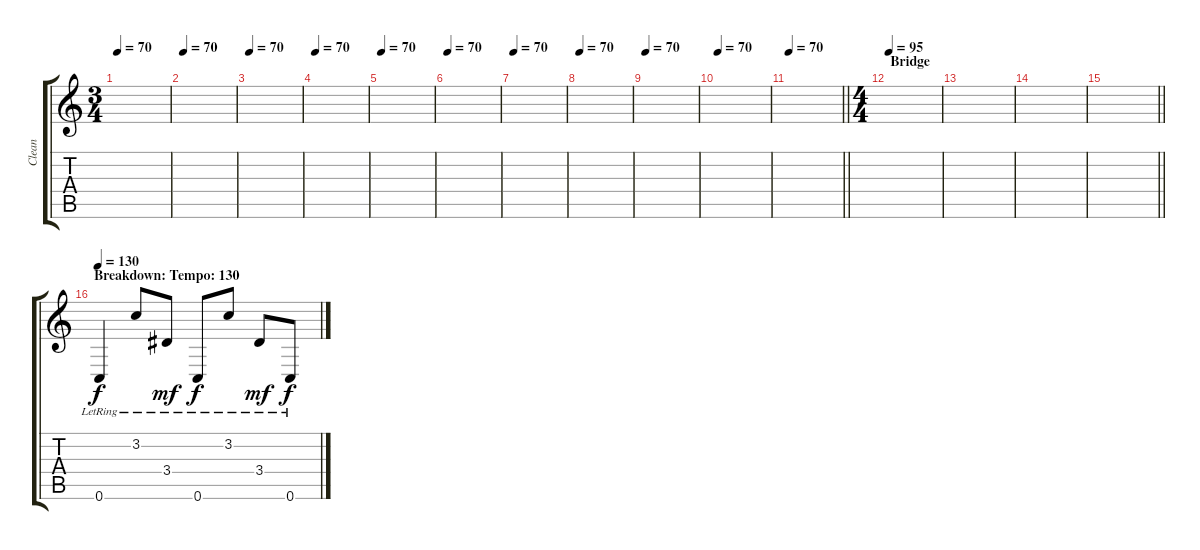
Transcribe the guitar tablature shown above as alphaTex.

\track ("Clean" "Clean") {instrument electricguitarjazz}
\staff {score tabs}
\tuning (D4 A3 F3 C3 G2 C2) {hide}
\ts (3 4)
\tempo 70
\clef g2
\ks c
|
\tempo 70
|
\tempo 70
|
\tempo 70
|
\tempo 70
|
\tempo 70
|
\tempo 70
|
\tempo 70
|
\tempo 70
|
\tempo 70
|
\tempo 70
\barLineRight lightlight
|
\ts (4 4)
\section ("" "Bridge")
\tempo 95
|
|
|
\barLineRight lightlight
|
\section ("" "Breakdown: Tempo: 130")
\tempo 130
0.6{lr}.4 3.2{lr}.8 3.4{lr}.8{dy mf} 0.6{lr}.8{dy f} 3.2{lr}.8 3.4{lr}.8{dy mf} 0.6{lr}.8{dy f}
